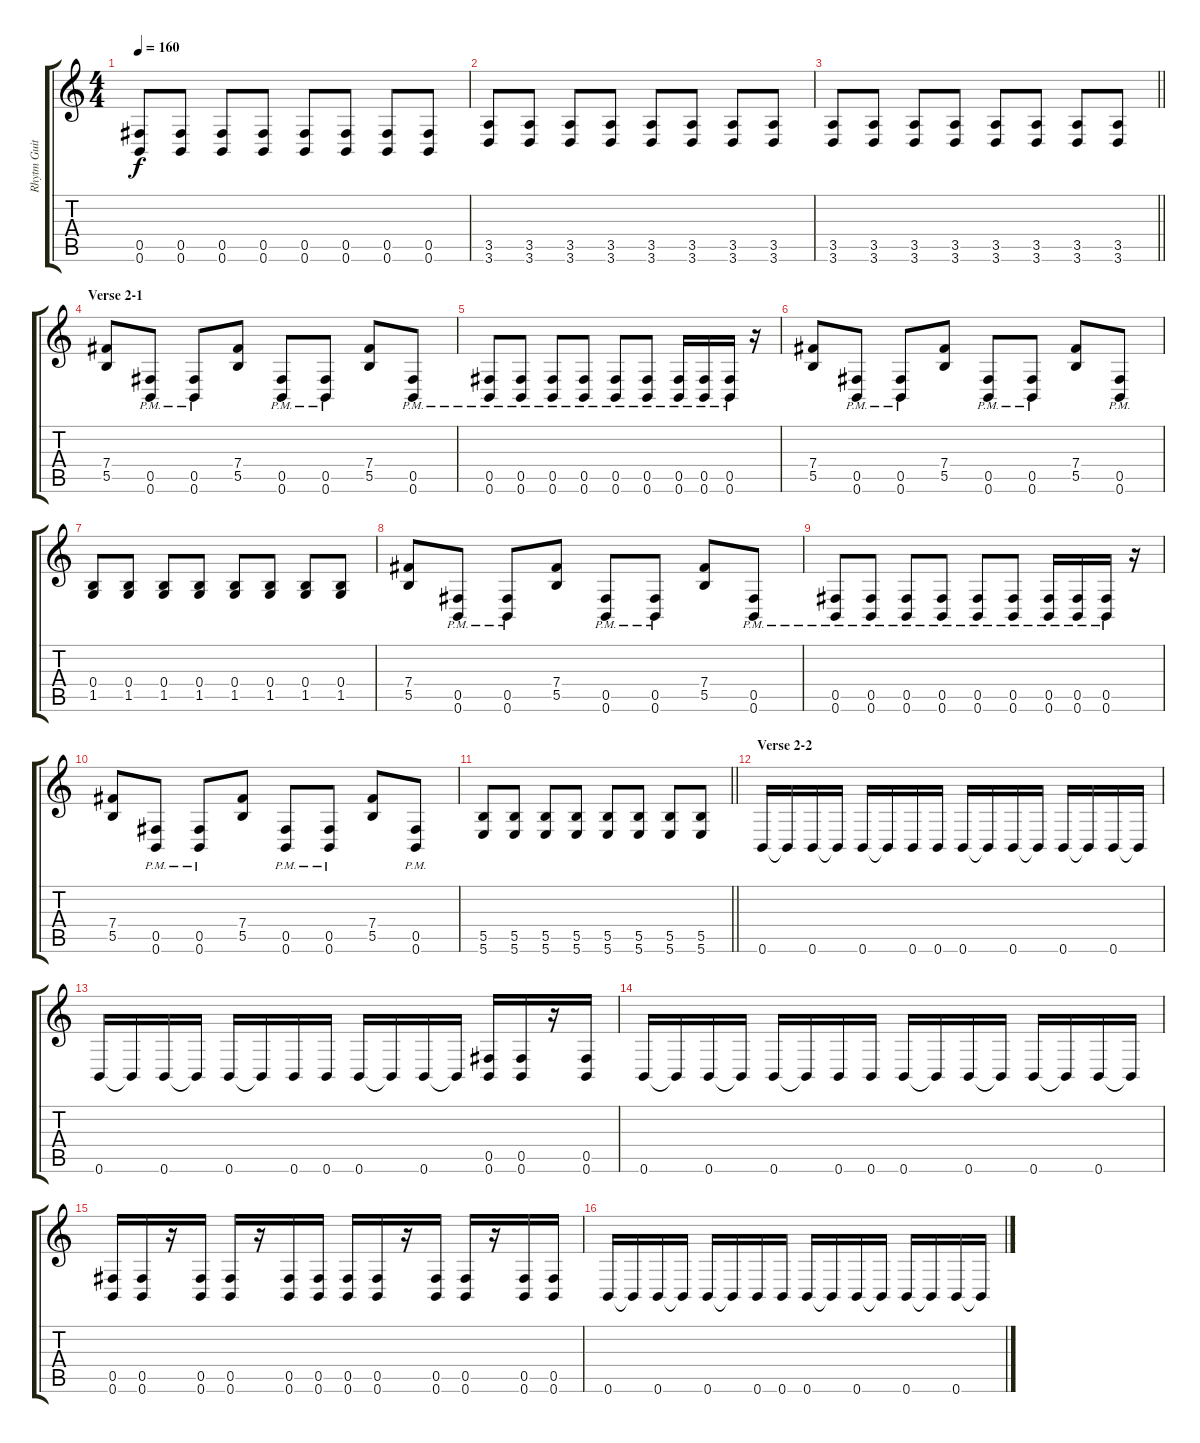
\track ("Rhytm Guitar" "Rhytm Guit") {instrument distortionguitar}
\staff {score tabs}
\tuning (Db4 Ab3 E3 B2 Gb2 B1) {hide}
\ts (4 4)
\tempo 160
\clef g2
\ks c
(0.5 0.6).8{dy f} (0.5 0.6).8 (0.5 0.6).8 (0.5 0.6).8 (0.5 0.6).8 (0.5 0.6).8 (0.5 0.6).8 (0.5 0.6).8 |
(3.5 3.6).8 (3.5 3.6).8 (3.5 3.6).8 (3.5 3.6).8 (3.5 3.6).8 (3.5 3.6).8 (3.5 3.6).8 (3.5 3.6).8 |
\barLineRight lightlight
(3.5 3.6).8 (3.5 3.6).8 (3.5 3.6).8 (3.5 3.6).8 (3.5 3.6).8 (3.5 3.6).8 (3.5 3.6).8 (3.5 3.6).8 |
\section ("" "Verse 2-1")
(7.4 5.5).8 (0.5{pm} 0.6{pm}).8 (0.5{pm} 0.6{pm}).8 (7.4 5.5).8 (0.5{pm} 0.6{pm}).8 (0.5{pm} 0.6{pm}).8 (7.4 5.5).8 (0.5{pm} 0.6{pm}).8 |
(0.5{pm} 0.6{pm}).8 (0.5{pm} 0.6{pm}).8 (0.5{pm} 0.6{pm}).8 (0.5{pm} 0.6{pm}).8 (0.5{pm} 0.6{pm}).8 (0.5{pm} 0.6{pm}).8 (0.5{pm} 0.6{pm}).16 (0.5{pm} 0.6{pm}).16 (0.5{pm} 0.6{pm}).16 r.16 |
(7.4 5.5).8 (0.5{pm} 0.6{pm}).8 (0.5{pm} 0.6{pm}).8 (7.4 5.5).8 (0.5{pm} 0.6{pm}).8 (0.5{pm} 0.6{pm}).8 (7.4 5.5).8 (0.5{pm} 0.6{pm}).8 |
(0.4 1.5).8 (0.4 1.5).8 (0.4 1.5).8 (0.4 1.5).8 (0.4 1.5).8 (0.4 1.5).8 (0.4 1.5).8 (0.4 1.5).8 |
(7.4 5.5).8 (0.5{pm} 0.6{pm}).8 (0.5{pm} 0.6{pm}).8 (7.4 5.5).8 (0.5{pm} 0.6{pm}).8 (0.5{pm} 0.6{pm}).8 (7.4 5.5).8 (0.5{pm} 0.6{pm}).8 |
(0.5{pm} 0.6{pm}).8 (0.5{pm} 0.6{pm}).8 (0.5{pm} 0.6{pm}).8 (0.5{pm} 0.6{pm}).8 (0.5{pm} 0.6{pm}).8 (0.5{pm} 0.6{pm}).8 (0.5{pm} 0.6{pm}).16 (0.5{pm} 0.6{pm}).16 (0.5{pm} 0.6{pm}).16 r.16 |
(7.4 5.5).8 (0.5{pm} 0.6{pm}).8 (0.5{pm} 0.6{pm}).8 (7.4 5.5).8 (0.5{pm} 0.6{pm}).8 (0.5{pm} 0.6{pm}).8 (7.4 5.5).8 (0.5{pm} 0.6{pm}).8 |
\barLineRight lightlight
(5.5 5.6).8 (5.5 5.6).8 (5.5 5.6).8 (5.5 5.6).8 (5.5 5.6).8 (5.5 5.6).8 (5.5 5.6).8 (5.5 5.6).8 |
\section ("" "Verse 2-2")
0.6.16 0.6{t}.16 0.6.16 0.6{t}.16 0.6.16 0.6{t}.16 0.6.16 0.6.16 0.6.16 0.6{t}.16 0.6.16 0.6{t}.16 0.6.16 0.6{t}.16 0.6.16 0.6{t}.16 |
0.6.16 0.6{t}.16 0.6.16 0.6{t}.16 0.6.16 0.6{t}.16 0.6.16 0.6.16 0.6.16 0.6{t}.16 0.6.16 0.6{t}.16 (0.5 0.6).16 (0.5 0.6).16 r.16 (0.5 0.6).16 |
0.6.16 0.6{t}.16 0.6.16 0.6{t}.16 0.6.16 0.6{t}.16 0.6.16 0.6.16 0.6.16 0.6{t}.16 0.6.16 0.6{t}.16 0.6.16 0.6{t}.16 0.6.16 0.6{t}.16 |
(0.5 0.6).16 (0.5 0.6).16 r.16 (0.5 0.6).16 (0.5 0.6).16 r.16 (0.5 0.6).16 (0.5 0.6).16 (0.5 0.6).16 (0.5 0.6).16 r.16 (0.5 0.6).16 (0.5 0.6).16 r.16 (0.5 0.6).16 (0.5 0.6).16 |
0.6.16 0.6{t}.16 0.6.16 0.6{t}.16 0.6.16 0.6{t}.16 0.6.16 0.6.16 0.6.16 0.6{t}.16 0.6.16 0.6{t}.16 0.6.16 0.6{t}.16 0.6.16 0.6{t}.16
